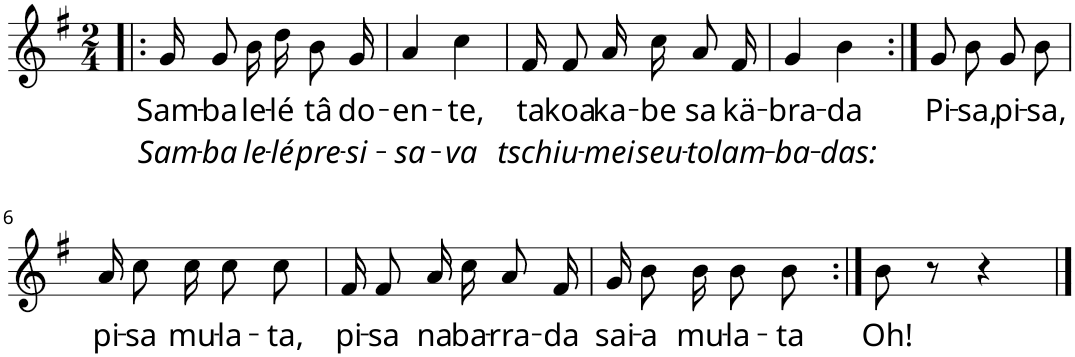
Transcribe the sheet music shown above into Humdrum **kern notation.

**kern	**text	**text
*part1	*part1	*part1
*staff1	*staff1	*staff1
*I"Voice	*	*
*I'Voice	*	*
*clefG2	*	*
*k[f#]	*	*
*M2/4	*	*
=1!|:	=1!|:	=1!|:
!	!LO:LY:b	!LO:LY:b
16g/KL	Sam-	Sam-
!	!LO:LY:b	!LO:LY:b
8g/	-ba	-ba
!	!LO:LY:b	!LO:LY:b
16b/Jk	le-	le-
!	!LO:LY:b	!LO:LY:b
16dd\KL	-lé	-lé
!	!LO:LY:b	!LO:LY:b
8b\	tâ	pre-
!	!LO:LY:b	!LO:LY:b
16g\Jk	do-	-si-
=2	=2	=2
!	!LO:LY:b	!LO:LY:b
4a/	-en-	-sa-
!	!LO:LY:b	!LO:LY:b
4cc\	-te,	-va
=3	=3	=3
!	!LO:LY:b	!LO:LY:b
16f#/KL	ta	tschi
!	!LO:LY:b	!LO:LY:b
8f#/	koa	u-
!	!LO:LY:b	!LO:LY:b
16a/Jk	ka-	-mei
!	!LO:LY:b	!LO:LY:b
16cc/KL	-be	seu-
!	!LO:LY:b	!LO:LY:b
8a/	sa	-to
!	!LO:LY:b	!LO:LY:b
16f#/Jk	kä-	lam-
=4	=4	=4
!	!LO:LY:b	!LO:LY:b
4g/	-bra-	-ba-
!	!LO:LY:b	!LO:LY:b
4b\	-da	-das:
=5:|!	=5:|!	=5:|!
!	!LO:LY:b	!
8g/L	Pi-	.
!	!LO:LY:b	!
8b/J	-sa,	.
!	!LO:LY:b	!
8g/L	pi-	.
!	!LO:LY:b	!
8b/J	-sa,	.
!!LO:LB:g=z
=6	=6	=6
!	!LO:LY:b	!
16a\KL	pi-	.
!	!LO:LY:b	!
8cc\	-sa	.
!	!LO:LY:b	!
16cc\Jk	mu-	.
!	!LO:LY:b	!
8cc\L	-la-	.
!	!LO:LY:b	!
8cc\J	-ta,	.
=7	=7	=7
!	!LO:LY:b	!
16f#/KL	pi-	.
!	!LO:LY:b	!
8f#/	-sa	.
!	!LO:LY:b	!
16a/Jk	na	.
!	!LO:LY:b	!
16cc/KL	ba-	.
!	!LO:LY:b	!
8a/	-rra-	.
!	!LO:LY:b	!
16f#/Jk	-da	.
=8	=8	=8
!	!LO:LY:b	!
16g/KL	sai-	.
!	!LO:LY:b	!
8b/	-a	.
!	!LO:LY:b	!
16b/Jk	mu-	.
!	!LO:LY:b	!
8b\L	-la-	.
!	!LO:LY:b	!
8b\J	-ta	.
=9:|!	=9:|!	=9:|!
!	!LO:LY:b	!
8b\	Oh!	.
8r	.	.
4r	.	.
==	==	==
*-	*-	*-
